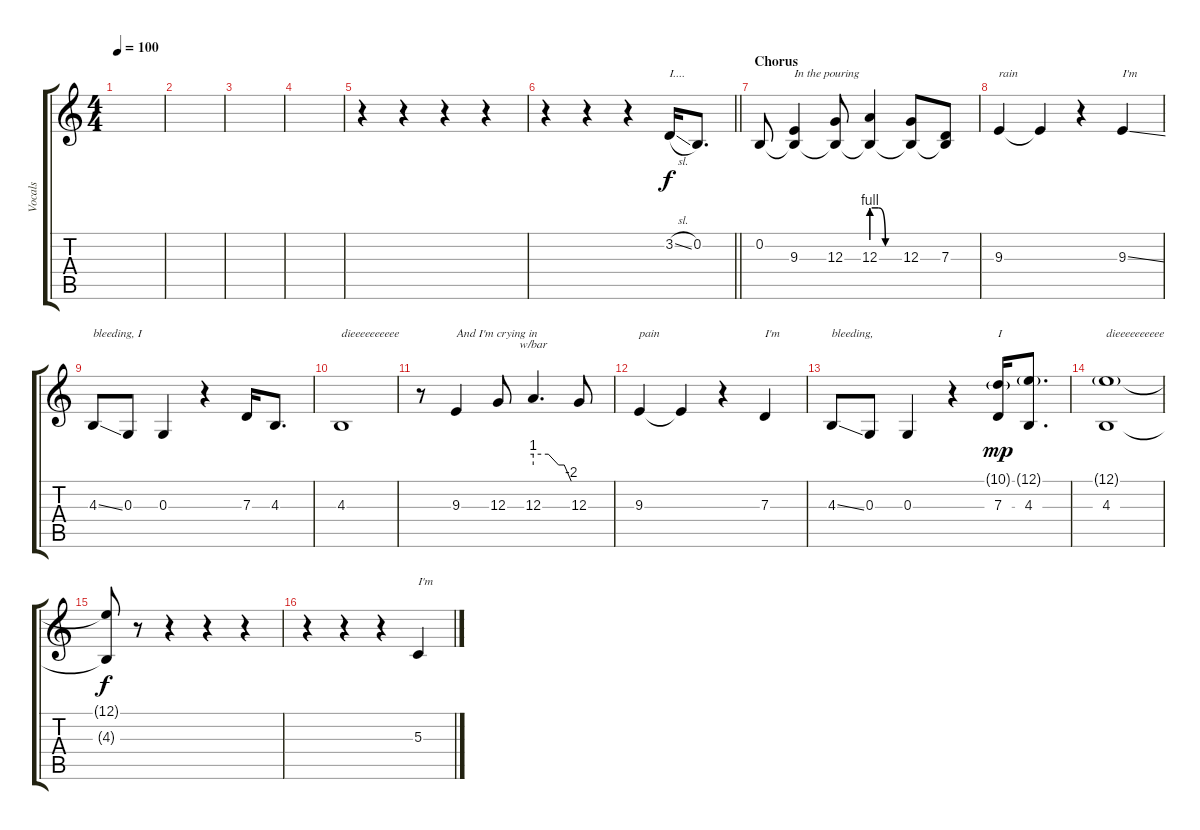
\track ("Vocals" "Vocals") {instrument choiraahs}
\staff {score tabs}
\tuning (E4 B3 G3 D3 A2 E2) {hide}
\ts (4 4)
\tempo 100
\clef g2
\ks c
|
|
|
|
r.4 r.4 r.4 r.4 |
\barLineRight lightlight
r.4 r.4 r.4 3.2{sl}.16{txt "I...."} 0.2.8{d} |
\section ("" "Chorus")
0.2.8 (0.2{t} 9.3).4{txt "In the pouring"} (0.2{t} 12.3).8 (0.2{t} 12.3{be (custom 0 4 15 4 30 0 60 0)}).4 (0.2{t} 12.3).8 (0.2{t} 7.3).8 |
9.3.4{txt "rain"} 9.3{t}.4 r.4 9.3{ss}.4{txt "I'm"} |
4.3{ss}.8{txt "bleeding, I"} 0.3.8 0.3.4 r.4 7.3.16 4.3.8{d} |
4.3.1{txt "dieeeeeeeeee"} |
r.8 9.3.4{txt "And I'm crying in"} 12.3.8 12.3.4{d tbe (custom default 0 4 24 4 40 0 49 0 60 -8)} 12.3.8 |
9.3.4{txt "pain"} 9.3{t}.4 r.4 7.3.4{txt "I'm"} |
4.3{ss}.8{txt "bleeding,"} 0.3.8 0.3.4 r.4 (10.1{g} 7.3).16{txt "I" dy mp} (12.1{g} 4.3).8{d} |
(12.1{g} 4.3).1{txt "dieeeeeeeeee"} |
(12.1{t} 4.3{t}).8{dy f} r.8 r.4 r.4 r.4 |
r.4{volume 12} r.4 r.4 5.3.4{txt "I'm"}
